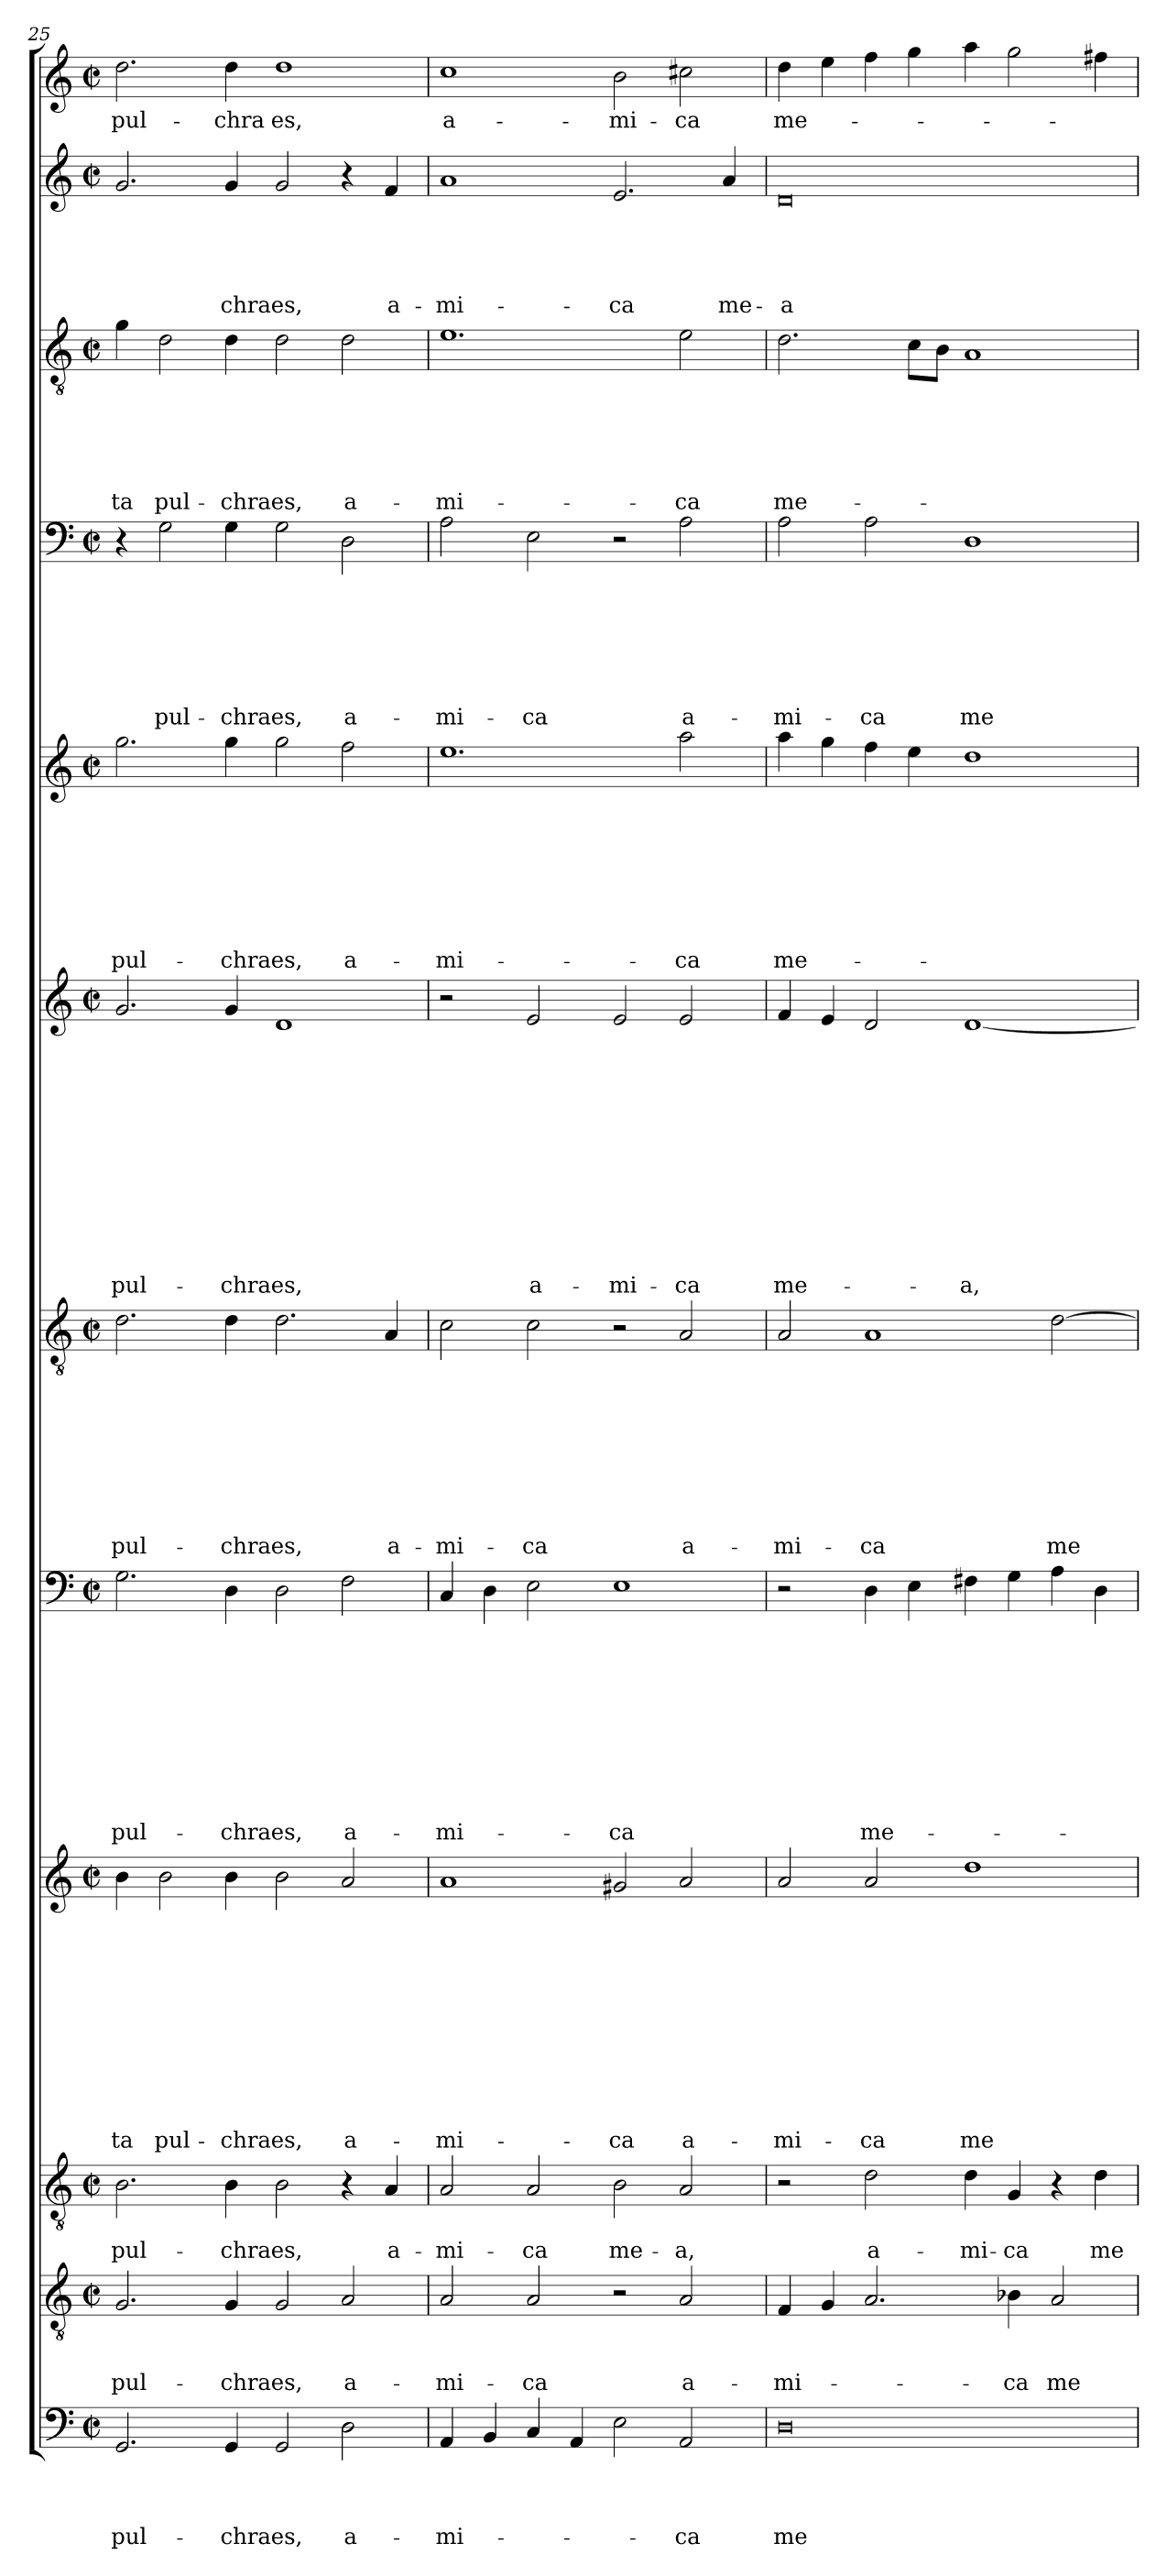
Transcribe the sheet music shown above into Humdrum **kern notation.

**kern	**text	**text	**text	**text	**kern	**text	**text	**text	**kern	**text	**text	**kern	**text	**text	**text	**text	**text	**text	**text	**text	**text	**text	**text	**kern	**text	**text	**text	**text	**text	**text	**text	**text	**text	**text	**kern	**text	**text	**text	**text	**text	**text	**text	**text	**text	**kern	**text	**text	**text	**text	**text	**text	**text	**text	**text	**text	**text	**text	**kern	**text	**text	**text	**text	**text	**text	**text	**text	**kern	**text	**text	**text	**text	**text	**text	**text	**kern	**text	**text	**text	**text	**text	**text	**kern	**text	**text	**text	**text	**text	**kern	**text
*part12	*part12	*part12	*part12	*part12	*part11	*part11	*part11	*part11	*part10	*part10	*part10	*part9	*part9	*part9	*part9	*part9	*part9	*part9	*part9	*part9	*part9	*part9	*part9	*part8	*part8	*part8	*part8	*part8	*part8	*part8	*part8	*part8	*part8	*part8	*part7	*part7	*part7	*part7	*part7	*part7	*part7	*part7	*part7	*part7	*part6	*part6	*part6	*part6	*part6	*part6	*part6	*part6	*part6	*part6	*part6	*part6	*part6	*part5	*part5	*part5	*part5	*part5	*part5	*part5	*part5	*part5	*part4	*part4	*part4	*part4	*part4	*part4	*part4	*part4	*part3	*part3	*part3	*part3	*part3	*part3	*part3	*part2	*part2	*part2	*part2	*part2	*part2	*part1	*part1
*staff12	*staff12	*staff12	*staff12	*staff12	*staff11	*staff11	*staff11	*staff11	*staff10	*staff10	*staff10	*staff9	*staff9	*staff9	*staff9	*staff9	*staff9	*staff9	*staff9	*staff9	*staff9	*staff9	*staff9	*staff8	*staff8	*staff8	*staff8	*staff8	*staff8	*staff8	*staff8	*staff8	*staff8	*staff8	*staff7	*staff7	*staff7	*staff7	*staff7	*staff7	*staff7	*staff7	*staff7	*staff7	*staff6	*staff6	*staff6	*staff6	*staff6	*staff6	*staff6	*staff6	*staff6	*staff6	*staff6	*staff6	*staff6	*staff5	*staff5	*staff5	*staff5	*staff5	*staff5	*staff5	*staff5	*staff5	*staff4	*staff4	*staff4	*staff4	*staff4	*staff4	*staff4	*staff4	*staff3	*staff3	*staff3	*staff3	*staff3	*staff3	*staff3	*staff2	*staff2	*staff2	*staff2	*staff2	*staff2	*staff1	*staff1
*clefF4	*	*	*	*	*clefGv2	*	*	*	*clefGv2	*	*	*clefG2	*	*	*	*	*	*	*	*	*	*	*	*clefF4	*	*	*	*	*	*	*	*	*	*	*clefGv2	*	*	*	*	*	*	*	*	*	*clefG2	*	*	*	*	*	*	*	*	*	*	*	*	*clefG2	*	*	*	*	*	*	*	*	*clefF4	*	*	*	*	*	*	*	*clefGv2	*	*	*	*	*	*	*clefG2	*	*	*	*	*	*clefG2	*
*k[]	*	*	*	*	*k[]	*	*	*	*k[]	*	*	*k[]	*	*	*	*	*	*	*	*	*	*	*	*k[]	*	*	*	*	*	*	*	*	*	*	*k[]	*	*	*	*	*	*	*	*	*	*k[]	*	*	*	*	*	*	*	*	*	*	*	*	*k[]	*	*	*	*	*	*	*	*	*k[]	*	*	*	*	*	*	*	*k[]	*	*	*	*	*	*	*k[]	*	*	*	*	*	*k[]	*
*C:	*	*	*	*	*C:	*	*	*	*C:	*	*	*C:	*	*	*	*	*	*	*	*	*	*	*	*C:	*	*	*	*	*	*	*	*	*	*	*C:	*	*	*	*	*	*	*	*	*	*C:	*	*	*	*	*	*	*	*	*	*	*	*	*C:	*	*	*	*	*	*	*	*	*C:	*	*	*	*	*	*	*	*C:	*	*	*	*	*	*	*C:	*	*	*	*	*	*C:	*
*M2/2	*	*	*	*	*M2/2	*	*	*	*M2/2	*	*	*M2/2	*	*	*	*	*	*	*	*	*	*	*	*M2/2	*	*	*	*	*	*	*	*	*	*	*M2/2	*	*	*	*	*	*	*	*	*	*M2/2	*	*	*	*	*	*	*	*	*	*	*	*	*M2/2	*	*	*	*	*	*	*	*	*M2/2	*	*	*	*	*	*	*	*M2/2	*	*	*	*	*	*	*M2/2	*	*	*	*	*	*M2/2	*
*met(c|)	*	*	*	*	*met(c|)	*	*	*	*met(c|)	*	*	*met(c|)	*	*	*	*	*	*	*	*	*	*	*	*met(c|)	*	*	*	*	*	*	*	*	*	*	*met(c|)	*	*	*	*	*	*	*	*	*	*met(c|)	*	*	*	*	*	*	*	*	*	*	*	*	*met(c|)	*	*	*	*	*	*	*	*	*met(c|)	*	*	*	*	*	*	*	*met(c|)	*	*	*	*	*	*	*met(c|)	*	*	*	*	*	*met(c|)	*
=25	=25	=25	=25	=25	=25	=25	=25	=25	=25	=25	=25	=25	=25	=25	=25	=25	=25	=25	=25	=25	=25	=25	=25	=25	=25	=25	=25	=25	=25	=25	=25	=25	=25	=25	=25	=25	=25	=25	=25	=25	=25	=25	=25	=25	=25	=25	=25	=25	=25	=25	=25	=25	=25	=25	=25	=25	=25	=25	=25	=25	=25	=25	=25	=25	=25	=25	=25	=25	=25	=25	=25	=25	=25	=25	=25	=25	=25	=25	=25	=25	=25	=25	=25	=25	=25	=25	=25	=25	=25
!	!	!	!	!LO:LY:b	!	!	!	!LO:LY:b	!	!	!LO:LY:b	!	!	!	!	!	!	!	!	!	!	!	!LO:LY:b	!	!	!	!	!	!	!	!	!	!	!LO:LY:b	!	!	!	!	!	!	!	!	!	!LO:LY:b	!	!	!	!	!	!	!	!	!	!	!	!	!LO:LY:b	!	!	!	!	!	!	!	!	!LO:LY:b	!	!	!	!	!	!	!	!	!	!	!	!	!	!	!LO:LY:b	!	!	!	!	!	!	!	!LO:LY:b
2.GG/	.	.	.	pul-	2.G/	.	.	pul-	2.B\	.	pul-	4b\	.	.	.	.	.	.	.	.	.	.	-ta	2.G\	.	.	.	.	.	.	.	.	.	pul-	2.d\	.	.	.	.	.	.	.	.	pul-	2.g/	.	.	.	.	.	.	.	.	.	.	.	pul-	2.gg\	.	.	.	.	.	.	.	pul-	4r	.	.	.	.	.	.	.	4g\	.	.	.	.	.	-ta	2.g/	.	.	.	.	.	2.dd\	pul-
!	!	!	!	!	!	!	!	!	!	!	!	!	!	!	!	!	!	!	!	!	!	!	!LO:LY:b	!	!	!	!	!	!	!	!	!	!	!	!	!	!	!	!	!	!	!	!	!	!	!	!	!	!	!	!	!	!	!	!	!	!	!	!	!	!	!	!	!	!	!	!	!	!	!	!	!	!	!LO:LY:b	!	!	!	!	!	!	!LO:LY:b	!	!	!	!	!	!	!	!
.	.	.	.	.	.	.	.	.	.	.	.	2b\	.	.	.	.	.	.	.	.	.	.	pul-	.	.	.	.	.	.	.	.	.	.	.	.	.	.	.	.	.	.	.	.	.	.	.	.	.	.	.	.	.	.	.	.	.	.	.	.	.	.	.	.	.	.	.	2G\	.	.	.	.	.	.	pul-	2d\	.	.	.	.	.	pul-	.	.	.	.	.	.	.	.
!	!	!	!	!LO:LY:b	!	!	!	!LO:LY:b	!	!	!LO:LY:b	!	!	!	!	!	!	!	!	!	!	!	!LO:LY:b	!	!	!	!	!	!	!	!	!	!	!LO:LY:b	!	!	!	!	!	!	!	!	!	!LO:LY:b	!	!	!	!	!	!	!	!	!	!	!	!	!LO:LY:b	!	!	!	!	!	!	!	!	!LO:LY:b	!	!	!	!	!	!	!	!LO:LY:b	!	!	!	!	!	!	!LO:LY:b	!	!	!	!	!	!LO:LY:b	!	!LO:LY:b
4GG/	.	.	.	-chra	4G/	.	.	-chra	4B\	.	-chra	4b\	.	.	.	.	.	.	.	.	.	.	-chra	4D\	.	.	.	.	.	.	.	.	.	-chra	4d\	.	.	.	.	.	.	.	.	-chra	4g/	.	.	.	.	.	.	.	.	.	.	.	-chra	4gg\	.	.	.	.	.	.	.	-chra	4G\	.	.	.	.	.	.	-chra	4d\	.	.	.	.	.	-chra	4g/	.	.	.	.	-chra	4dd\	-chra
!	!	!	!	!LO:LY:b	!	!	!	!LO:LY:b	!	!	!LO:LY:b	!	!	!	!	!	!	!	!	!	!	!	!LO:LY:b	!	!	!	!	!	!	!	!	!	!	!LO:LY:b	!	!	!	!	!	!	!	!	!	!LO:LY:b	!	!	!	!	!	!	!	!	!	!	!	!	!LO:LY:b	!	!	!	!	!	!	!	!	!LO:LY:b	!	!	!	!	!	!	!	!LO:LY:b	!	!	!	!	!	!	!LO:LY:b	!	!	!	!	!	!LO:LY:b	!	!LO:LY:b
2GG/	.	.	.	es,	2G/	.	.	es,	2B\	.	es,	2b\	.	.	.	.	.	.	.	.	.	.	es,	2D\	.	.	.	.	.	.	.	.	.	es,	2.d\	.	.	.	.	.	.	.	.	es,	1d	.	.	.	.	.	.	.	.	.	.	.	es,	2gg\	.	.	.	.	.	.	.	es,	2G\	.	.	.	.	.	.	es,	2d\	.	.	.	.	.	es,	2g/	.	.	.	.	es,	1dd	es,
!	!	!	!	!LO:LY:b	!	!	!	!LO:LY:b	!	!	!	!	!	!	!	!	!	!	!	!	!	!	!LO:LY:b	!	!	!	!	!	!	!	!	!	!	!LO:LY:b	!	!	!	!	!	!	!	!	!	!	!	!	!	!	!	!	!	!	!	!	!	!	!	!	!	!	!	!	!	!	!	!LO:LY:b	!	!	!	!	!	!	!	!LO:LY:b	!	!	!	!	!	!	!LO:LY:b	!	!	!	!	!	!	!	!
2D\	.	.	.	a-	2A/	.	.	a-	4r	.	.	2a/	.	.	.	.	.	.	.	.	.	.	a-	2F\	.	.	.	.	.	.	.	.	.	a-	.	.	.	.	.	.	.	.	.	.	.	.	.	.	.	.	.	.	.	.	.	.	.	2ff\	.	.	.	.	.	.	.	a-	2D\	.	.	.	.	.	.	a-	2d\	.	.	.	.	.	a-	4r	.	.	.	.	.	.	.
!	!	!	!	!	!	!	!	!	!	!	!LO:LY:b	!	!	!	!	!	!	!	!	!	!	!	!	!	!	!	!	!	!	!	!	!	!	!	!	!	!	!	!	!	!	!	!	!LO:LY:b	!	!	!	!	!	!	!	!	!	!	!	!	!	!	!	!	!	!	!	!	!	!	!	!	!	!	!	!	!	!	!	!	!	!	!	!	!	!	!	!	!	!	!LO:LY:b	!	!
.	.	.	.	.	.	.	.	.	4A/	.	a-	.	.	.	.	.	.	.	.	.	.	.	.	.	.	.	.	.	.	.	.	.	.	.	4A/	.	.	.	.	.	.	.	.	a-	.	.	.	.	.	.	.	.	.	.	.	.	.	.	.	.	.	.	.	.	.	.	.	.	.	.	.	.	.	.	.	.	.	.	.	.	.	4f/	.	.	.	.	a-	.	.
=26	=26	=26	=26	=26	=26	=26	=26	=26	=26	=26	=26	=26	=26	=26	=26	=26	=26	=26	=26	=26	=26	=26	=26	=26	=26	=26	=26	=26	=26	=26	=26	=26	=26	=26	=26	=26	=26	=26	=26	=26	=26	=26	=26	=26	=26	=26	=26	=26	=26	=26	=26	=26	=26	=26	=26	=26	=26	=26	=26	=26	=26	=26	=26	=26	=26	=26	=26	=26	=26	=26	=26	=26	=26	=26	=26	=26	=26	=26	=26	=26	=26	=26	=26	=26	=26	=26	=26	=26	=26
!	!	!	!	!LO:LY:b	!	!	!	!LO:LY:b	!	!	!LO:LY:b	!	!	!	!	!	!	!	!	!	!	!	!LO:LY:b	!	!	!	!	!	!	!	!	!	!	!LO:LY:b	!	!	!	!	!	!	!	!	!	!LO:LY:b	!	!	!	!	!	!	!	!	!	!	!	!	!	!	!	!	!	!	!	!	!	!LO:LY:b	!	!	!	!	!	!	!	!LO:LY:b	!	!	!	!	!	!	!LO:LY:b	!	!	!	!	!	!LO:LY:b	!	!LO:LY:b
4AA/	.	.	.	-mi-	2A/	.	.	-mi-	2A/	.	-mi-	1a	.	.	.	.	.	.	.	.	.	.	-mi-	4C/	.	.	.	.	.	.	.	.	.	-mi-	2c\	.	.	.	.	.	.	.	.	-mi-	2r	.	.	.	.	.	.	.	.	.	.	.	.	1.ee	.	.	.	.	.	.	.	-mi-	2A\	.	.	.	.	.	.	-mi-	1.e	.	.	.	.	.	-mi-	1a	.	.	.	.	-mi-	1cc	a-
4BB/	.	.	.	.	.	.	.	.	.	.	.	.	.	.	.	.	.	.	.	.	.	.	.	4D\	.	.	.	.	.	.	.	.	.	.	.	.	.	.	.	.	.	.	.	.	.	.	.	.	.	.	.	.	.	.	.	.	.	.	.	.	.	.	.	.	.	.	.	.	.	.	.	.	.	.	.	.	.	.	.	.	.	.	.	.	.	.	.	.	.
!	!	!	!	!	!	!	!	!LO:LY:b	!	!	!LO:LY:b	!	!	!	!	!	!	!	!	!	!	!	!	!	!	!	!	!	!	!	!	!	!	!	!	!	!	!	!	!	!	!	!	!LO:LY:b	!	!	!	!	!	!	!	!	!	!	!	!	!LO:LY:b	!	!	!	!	!	!	!	!	!	!	!	!	!	!	!	!	!LO:LY:b	!	!	!	!	!	!	!	!	!	!	!	!	!	!	!
4C/	.	.	.	.	2A/	.	.	-ca	2A/	.	-ca	.	.	.	.	.	.	.	.	.	.	.	.	2E\	.	.	.	.	.	.	.	.	.	.	2c\	.	.	.	.	.	.	.	.	-ca	2e/	.	.	.	.	.	.	.	.	.	.	.	a-	.	.	.	.	.	.	.	.	.	2E\	.	.	.	.	.	.	-ca	.	.	.	.	.	.	.	.	.	.	.	.	.	.	.
4AA/	.	.	.	.	.	.	.	.	.	.	.	.	.	.	.	.	.	.	.	.	.	.	.	.	.	.	.	.	.	.	.	.	.	.	.	.	.	.	.	.	.	.	.	.	.	.	.	.	.	.	.	.	.	.	.	.	.	.	.	.	.	.	.	.	.	.	.	.	.	.	.	.	.	.	.	.	.	.	.	.	.	.	.	.	.	.	.	.	.
!	!	!	!	!	!	!	!	!	!	!	!LO:LY:b	!	!	!	!	!	!	!	!	!	!	!	!LO:LY:b	!	!	!	!	!	!	!	!	!	!	!LO:LY:b	!	!	!	!	!	!	!	!	!	!	!	!	!	!	!	!	!	!	!	!	!	!	!LO:LY:b	!	!	!	!	!	!	!	!	!	!	!	!	!	!	!	!	!	!	!	!	!	!	!	!	!	!	!	!	!	!LO:LY:b	!	!LO:LY:b
2E\	.	.	.	.	2r	.	.	.	2B\	.	me-	2g#X/	.	.	.	.	.	.	.	.	.	.	-ca	1E	.	.	.	.	.	.	.	.	.	-ca	2r	.	.	.	.	.	.	.	.	.	2e/	.	.	.	.	.	.	.	.	.	.	.	-mi-	.	.	.	.	.	.	.	.	.	2r	.	.	.	.	.	.	.	.	.	.	.	.	.	.	2.e/	.	.	.	.	-ca	2b\	-mi-
!	!	!	!	!LO:LY:b	!	!	!	!LO:LY:b	!	!	!LO:LY:b	!	!	!	!	!	!	!	!	!	!	!	!LO:LY:b	!	!	!	!	!	!	!	!	!	!	!	!	!	!	!	!	!	!	!	!	!LO:LY:b	!	!	!	!	!	!	!	!	!	!	!	!	!LO:LY:b	!	!	!	!	!	!	!	!	!LO:LY:b	!	!	!	!	!	!	!	!LO:LY:b	!	!	!	!	!	!	!LO:LY:b	!	!	!	!	!	!	!	!LO:LY:b
2AA/	.	.	.	-ca	2A/	.	.	a-	2A/	.	-a,	2a/	.	.	.	.	.	.	.	.	.	.	a-	.	.	.	.	.	.	.	.	.	.	.	2A/	.	.	.	.	.	.	.	.	a-	2e/	.	.	.	.	.	.	.	.	.	.	.	-ca	2aa\	.	.	.	.	.	.	.	-ca	2A\	.	.	.	.	.	.	a-	2e\	.	.	.	.	.	-ca	.	.	.	.	.	.	2cc#X\	-ca
!	!	!	!	!	!	!	!	!	!	!	!	!	!	!	!	!	!	!	!	!	!	!	!	!	!	!	!	!	!	!	!	!	!	!	!	!	!	!	!	!	!	!	!	!	!	!	!	!	!	!	!	!	!	!	!	!	!	!	!	!	!	!	!	!	!	!	!	!	!	!	!	!	!	!	!	!	!	!	!	!	!	!	!	!	!	!	!LO:LY:b	!	!
.	.	.	.	.	.	.	.	.	.	.	.	.	.	.	.	.	.	.	.	.	.	.	.	.	.	.	.	.	.	.	.	.	.	.	.	.	.	.	.	.	.	.	.	.	.	.	.	.	.	.	.	.	.	.	.	.	.	.	.	.	.	.	.	.	.	.	.	.	.	.	.	.	.	.	.	.	.	.	.	.	.	4a/	.	.	.	.	me-	.	.
!!LO:PB:g=z
=27	=27	=27	=27	=27	=27	=27	=27	=27	=27	=27	=27	=27	=27	=27	=27	=27	=27	=27	=27	=27	=27	=27	=27	=27	=27	=27	=27	=27	=27	=27	=27	=27	=27	=27	=27	=27	=27	=27	=27	=27	=27	=27	=27	=27	=27	=27	=27	=27	=27	=27	=27	=27	=27	=27	=27	=27	=27	=27	=27	=27	=27	=27	=27	=27	=27	=27	=27	=27	=27	=27	=27	=27	=27	=27	=27	=27	=27	=27	=27	=27	=27	=27	=27	=27	=27	=27	=27	=27	=27
!	!	!	!	!LO:LY:b	!	!	!	!LO:LY:b	!	!	!	!	!	!	!	!	!	!	!	!	!	!	!LO:LY:b	!	!	!	!	!	!	!	!	!	!	!	!	!	!	!	!	!	!	!	!	!LO:LY:b	!	!	!	!	!	!	!	!	!	!	!	!	!LO:LY:b	!	!	!	!	!	!	!	!	!LO:LY:b	!	!	!	!	!	!	!	!LO:LY:b	!	!	!	!	!	!	!LO:LY:b	!	!	!	!	!	!LO:LY:b	!	!LO:LY:b
0D	.	.	.	me-	4F/	.	.	-mi-	2r	.	.	2a/	.	.	.	.	.	.	.	.	.	.	-mi-	2r	.	.	.	.	.	.	.	.	.	.	2A/	.	.	.	.	.	.	.	.	-mi-	4f/	.	.	.	.	.	.	.	.	.	.	.	me-	4aa\	.	.	.	.	.	.	.	me-	2A\	.	.	.	.	.	.	-mi-	2.d\	.	.	.	.	.	me-	0d	.	.	.	.	-a	4dd\	me-
.	.	.	.	.	4G/	.	.	.	.	.	.	.	.	.	.	.	.	.	.	.	.	.	.	.	.	.	.	.	.	.	.	.	.	.	.	.	.	.	.	.	.	.	.	.	4e/	.	.	.	.	.	.	.	.	.	.	.	.	4gg\	.	.	.	.	.	.	.	.	.	.	.	.	.	.	.	.	.	.	.	.	.	.	.	.	.	.	.	.	.	4ee\	.
!	!	!	!	!	!	!	!	!	!	!	!LO:LY:b	!	!	!	!	!	!	!	!	!	!	!	!LO:LY:b	!	!	!	!	!	!	!	!	!	!	!LO:LY:b	!	!	!	!	!	!	!	!	!	!LO:LY:b	!	!	!	!	!	!	!	!	!	!	!	!	!	!	!	!	!	!	!	!	!	!	!	!	!	!	!	!	!	!LO:LY:b	!	!	!	!	!	!	!	!	!	!	!	!	!	!	!
.	.	.	.	.	2.A/	.	.	.	2d\	.	a-	2a/	.	.	.	.	.	.	.	.	.	.	-ca	4D\	.	.	.	.	.	.	.	.	.	me-	1A	.	.	.	.	.	.	.	.	-ca	2d/	.	.	.	.	.	.	.	.	.	.	.	.	4ff\	.	.	.	.	.	.	.	.	2A\	.	.	.	.	.	.	-ca	.	.	.	.	.	.	.	.	.	.	.	.	.	4ff\	.
.	.	.	.	.	.	.	.	.	.	.	.	.	.	.	.	.	.	.	.	.	.	.	.	4E\	.	.	.	.	.	.	.	.	.	.	.	.	.	.	.	.	.	.	.	.	.	.	.	.	.	.	.	.	.	.	.	.	.	4ee\	.	.	.	.	.	.	.	.	.	.	.	.	.	.	.	.	8c\L	.	.	.	.	.	.	.	.	.	.	.	.	4gg\	.
.	.	.	.	.	.	.	.	.	.	.	.	.	.	.	.	.	.	.	.	.	.	.	.	.	.	.	.	.	.	.	.	.	.	.	.	.	.	.	.	.	.	.	.	.	.	.	.	.	.	.	.	.	.	.	.	.	.	.	.	.	.	.	.	.	.	.	.	.	.	.	.	.	.	.	8B\J	.	.	.	.	.	.	.	.	.	.	.	.	.	.
!	!	!	!	!	!	!	!	!	!	!	!LO:LY:b	!	!	!	!	!	!	!	!	!	!	!	!LO:LY:b	!	!	!	!	!	!	!	!	!	!	!	!	!	!	!	!	!	!	!	!	!	!	!	!	!	!	!	!	!	!	!	!	!	!LO:LY:b	!	!	!	!	!	!	!	!	!	!	!	!	!	!	!	!	!LO:LY:b	!	!	!	!	!	!	!	!	!	!	!	!	!	!	!
.	.	.	.	.	.	.	.	.	4d\	.	-mi-	1dd	.	.	.	.	.	.	.	.	.	.	me-	4F#X\	.	.	.	.	.	.	.	.	.	.	.	.	.	.	.	.	.	.	.	.	[1d	.	.	.	.	.	.	.	.	.	.	.	-a,	1dd	.	.	.	.	.	.	.	.	1D	.	.	.	.	.	.	me-	1A	.	.	.	.	.	.	.	.	.	.	.	.	4aa\	.
!	!	!	!	!	!	!	!	!LO:LY:b	!	!	!LO:LY:b	!	!	!	!	!	!	!	!	!	!	!	!	!	!	!	!	!	!	!	!	!	!	!	!	!	!	!	!	!	!	!	!	!	!	!	!	!	!	!	!	!	!	!	!	!	!	!	!	!	!	!	!	!	!	!	!	!	!	!	!	!	!	!	!	!	!	!	!	!	!	!	!	!	!	!	!	!	!
.	.	.	.	.	4B-X\	.	.	-ca	4G/	.	-ca	.	.	.	.	.	.	.	.	.	.	.	.	4G\	.	.	.	.	.	.	.	.	.	.	.	.	.	.	.	.	.	.	.	.	.	.	.	.	.	.	.	.	.	.	.	.	.	.	.	.	.	.	.	.	.	.	.	.	.	.	.	.	.	.	.	.	.	.	.	.	.	.	.	.	.	.	.	2gg\	.
!	!	!	!	!	!	!	!	!LO:LY:b	!	!	!	!	!	!	!	!	!	!	!	!	!	!	!	!	!	!	!	!	!	!	!	!	!	!	!	!	!	!	!	!	!	!	!	!LO:LY:b	!	!	!	!	!	!	!	!	!	!	!	!	!	!	!	!	!	!	!	!	!	!	!	!	!	!	!	!	!	!	!	!	!	!	!	!	!	!	!	!	!	!	!	!	!
.	.	.	.	.	2A/	.	.	me-	4r	.	.	.	.	.	.	.	.	.	.	.	.	.	.	4A\	.	.	.	.	.	.	.	.	.	.	[2d\	.	.	.	.	.	.	.	.	me-	.	.	.	.	.	.	.	.	.	.	.	.	.	.	.	.	.	.	.	.	.	.	.	.	.	.	.	.	.	.	.	.	.	.	.	.	.	.	.	.	.	.	.	.	.
!	!	!	!	!	!	!	!	!	!	!	!LO:LY:b	!	!	!	!	!	!	!	!	!	!	!	!	!	!	!	!	!	!	!	!	!	!	!	!	!	!	!	!	!	!	!	!	!	!	!	!	!	!	!	!	!	!	!	!	!	!	!	!	!	!	!	!	!	!	!	!	!	!	!	!	!	!	!	!	!	!	!	!	!	!	!	!	!	!	!	!	!	!
.	.	.	.	.	.	.	.	.	4d\	.	me-	.	.	.	.	.	.	.	.	.	.	.	.	4D\	.	.	.	.	.	.	.	.	.	.	.	.	.	.	.	.	.	.	.	.	.	.	.	.	.	.	.	.	.	.	.	.	.	.	.	.	.	.	.	.	.	.	.	.	.	.	.	.	.	.	.	.	.	.	.	.	.	.	.	.	.	.	.	4ff#X\	.
=	=	=	=	=	=	=	=	=	=	=	=	=	=	=	=	=	=	=	=	=	=	=	=	=	=	=	=	=	=	=	=	=	=	=	=	=	=	=	=	=	=	=	=	=	=	=	=	=	=	=	=	=	=	=	=	=	=	=	=	=	=	=	=	=	=	=	=	=	=	=	=	=	=	=	=	=	=	=	=	=	=	=	=	=	=	=	=	=	=
*-	*-	*-	*-	*-	*-	*-	*-	*-	*-	*-	*-	*-	*-	*-	*-	*-	*-	*-	*-	*-	*-	*-	*-	*-	*-	*-	*-	*-	*-	*-	*-	*-	*-	*-	*-	*-	*-	*-	*-	*-	*-	*-	*-	*-	*-	*-	*-	*-	*-	*-	*-	*-	*-	*-	*-	*-	*-	*-	*-	*-	*-	*-	*-	*-	*-	*-	*-	*-	*-	*-	*-	*-	*-	*-	*-	*-	*-	*-	*-	*-	*-	*-	*-	*-	*-	*-	*-	*-	*-
